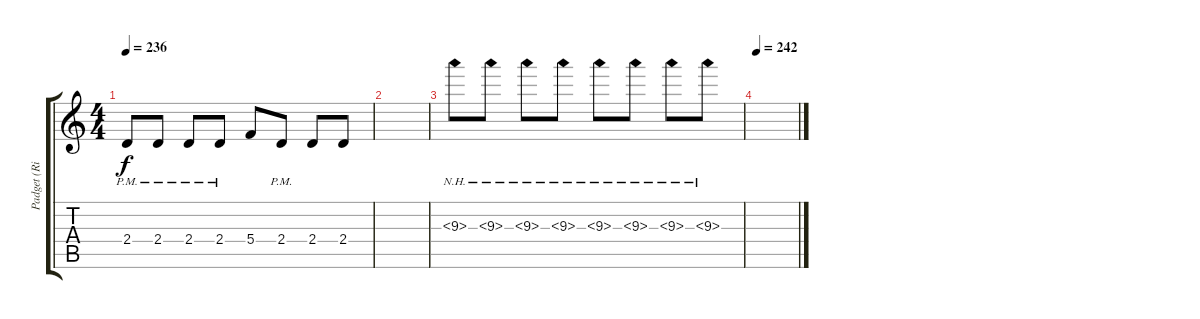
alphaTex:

\track ("Padget (Riff)" "Padget (Ri") {instrument distortionguitar}
\staff {score tabs}
\tuning (D4 A3 F3 C3 G2 C2) {hide}
\ts (4 4)
\tempo 236
\clef g2
\ks c
2.4{pm}.8{dy f} 2.4{pm}.8 2.4{pm}.8 2.4{pm}.8 5.4.8 2.4{pm}.8 2.4.8 2.4.8 |
|
9.3{nh}.8 9.3{nh}.8 9.3{nh}.8 9.3{nh}.8 9.3{nh}.8 9.3{nh}.8 9.3{nh}.8 9.3{nh}.8 |
\tempo 242
